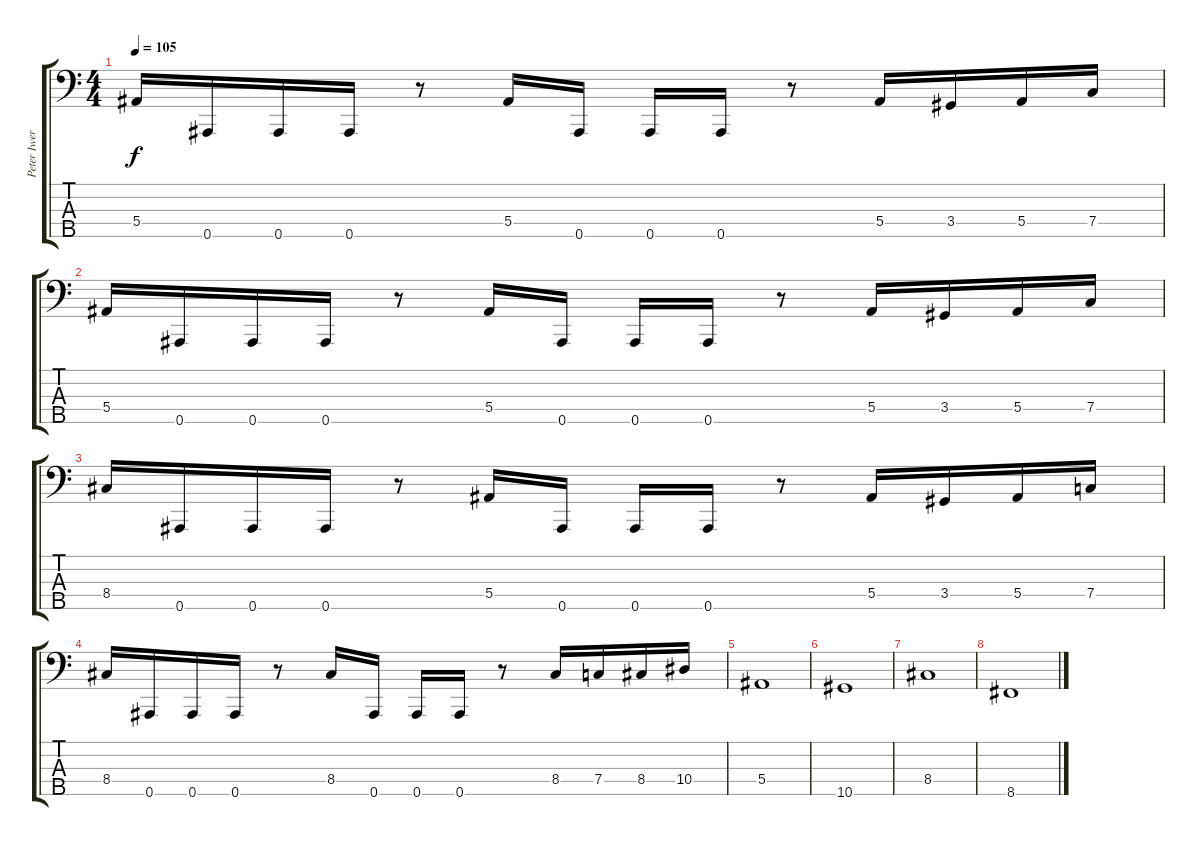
\track ("Peter Iwers" "Peter Iwer") {instrument electricbassfinger}
\staff {score tabs}
\tuning (G2 Eb2 Bb1 F1 Bb0) {hide}
\ts (4 4)
\tempo 105
\clef f4
\ks c
5.4.16{dy f} 0.5.16 0.5.16 0.5.16 r.8 5.4.16 0.5.16 0.5.16 0.5.16 r.8 5.4.16 3.4.16 5.4.16 7.4.16 |
5.4.16 0.5.16 0.5.16 0.5.16 r.8 5.4.16 0.5.16 0.5.16 0.5.16 r.8 5.4.16 3.4.16 5.4.16 7.4.16 |
8.4.16 0.5.16 0.5.16 0.5.16 r.8 5.4.16 0.5.16 0.5.16 0.5.16 r.8 5.4.16 3.4.16 5.4.16 7.4.16 |
8.4.16 0.5.16 0.5.16 0.5.16 r.8 8.4.16 0.5.16 0.5.16 0.5.16 r.8 8.4.16 7.4.16 8.4.16 10.4.16 |
5.4.1 |
10.5.1 |
8.4.1 |
8.5.1
